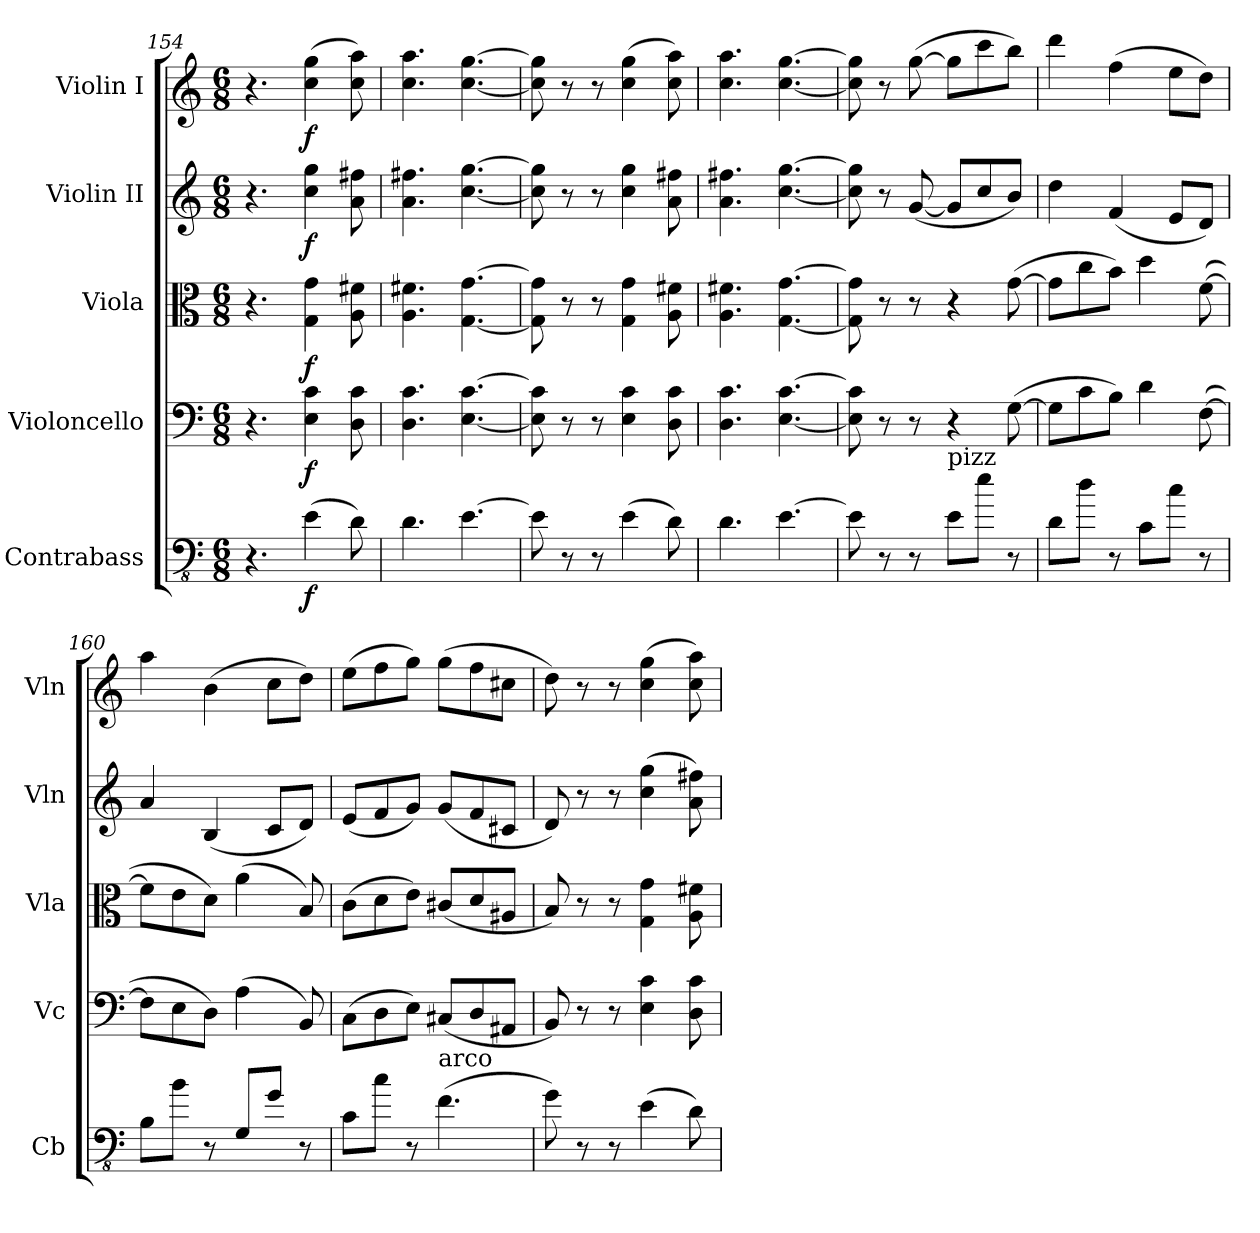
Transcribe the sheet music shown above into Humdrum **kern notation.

**kern	**dynam	**kern	**dynam	**kern	**dynam	**kern	**dynam	**kern	**dynam
*part5	*part5	*part4	*part4	*part3	*part3	*part2	*part2	*part1	*part1
*staff5	*staff5	*staff4	*staff4	*staff3	*staff3	*staff2	*staff2	*staff1	*staff1
*I"Contrabass	*	*I"Violoncello	*	*I"Viola	*	*I"Violin II	*	*I"Violin I	*
*I'Cb	*	*I'Vc	*	*I'Vla	*	*I'Vln	*	*I'Vln	*
*clefFv4	*	*clefF4	*	*clefC3	*	*clefG2	*	*clefG2	*
*ITrd7c12	*	*	*	*	*	*	*	*	*
*k[]	*	*k[]	*	*k[]	*	*k[]	*	*k[]	*
*M6/8	*	*M6/8	*	*M6/8	*	*M6/8	*	*M6/8	*
=154	=154	=154	=154	=154	=154	=154	=154	=154	=154
4.r	.	4.r	.	4.r	.	4.r	.	4.r	.
!	!LO:DY:b	!	!LO:DY:b	!	!LO:DY:b	!	!LO:DY:b	!	!LO:DY:b
(4EE\	f	4E\ 4c\	f	4G\ 4g\	f	4cc\ 4gg\	f	(4cc\ 4gg\	f
8DD\)	.	8D\ 8c\	.	8A\ 8f#X\	.	8a\ 8ff#X\	.	8cc\ 8aa\)	.
=155	=155	=155	=155	=155	=155	=155	=155	=155	=155
4.DD\	.	4.D\ 4.c\	.	4.A\ 4.f#X\	.	4.a\ 4.ff#X\	.	4.cc\ 4.aa\	.
[4.EE\	.	[4.E\ [4.c\	.	[4.G\ [4.g\	.	[4.cc\ [4.gg\	.	[4.cc\ [4.gg\	.
=156	=156	=156	=156	=156	=156	=156	=156	=156	=156
8EE\]	.	8E\] 8c\]	.	8G\] 8g\]	.	8cc\] 8gg\]	.	8cc\] 8gg\]	.
8r	.	8r	.	8r	.	8r	.	8r	.
8r	.	8r	.	8r	.	8r	.	8r	.
(4EE\	.	4E\ 4c\	.	4G\ 4g\	.	4cc\ 4gg\	.	(4cc\ 4gg\	.
8DD\)	.	8D\ 8c\	.	8A\ 8f#X\	.	8a\ 8ff#X\	.	8cc\ 8aa\)	.
=157	=157	=157	=157	=157	=157	=157	=157	=157	=157
4.DD\	.	4.D\ 4.c\	.	4.A\ 4.f#X\	.	4.a\ 4.ff#X\	.	4.cc\ 4.aa\	.
[4.EE\	.	[4.E\ [4.c\	.	[4.G\ [4.g\	.	[4.cc\ [4.gg\	.	[4.cc\ [4.gg\	.
=158	=158	=158	=158	=158	=158	=158	=158	=158	=158
8EE\]	.	8E\] 8c\]	.	8G\] 8g\]	.	8cc\] 8gg\]	.	8cc\] 8gg\]	.
8r	.	8r	.	8r	.	8r	.	8r	.
8r	.	8r	.	8r	.	([8g/	.	([8gg\	.
!LO:TX:a:t=pizz	!	!	!	!	!	!	!	!	!
8EE\L	.	4r	.	4r	.	8g/L]	.	8gg\L]	.
8E\J	.	.	.	.	.	8cc/	.	8ccc\	.
8r	.	([8G\	.	([8g\	.	8b/J)	.	8bb\J)	.
!!LO:PB:g=z
=159	=159	=159	=159	=159	=159	=159	=159	=159	=159
8DD\L	.	8G\L]	.	8g\L]	.	4dd\	.	4ddd\	.
8D\J	.	8c\	.	8cc\	.	.	.	.	.
8r	.	8B\J)	.	8b\J)	.	(4f/	.	(4ff\	.
8CC\L	.	4d\	.	4dd\	.	.	.	.	.
8C\J	.	.	.	.	.	8e/L	.	8ee\L	.
8r	.	([8F\	.	([8f\	.	8d/J)	.	8dd\J)	.
=160	=160	=160	=160	=160	=160	=160	=160	=160	=160
8BBB\L	.	8F\L]	.	8f\L]	.	4a/	.	4aa\	.
8BB\J	.	8E\	.	8e\	.	.	.	.	.
8r	.	8D\J)	.	8d\J)	.	(4B/	.	(4b\	.
8GGG/L	.	(4A\	.	(4a\	.	.	.	.	.
8GG/J	.	.	.	.	.	8c/L	.	8cc\L	.
8r	.	8BB/)	.	8B/)	.	8d/J)	.	8dd\J)	.
=161	=161	=161	=161	=161	=161	=161	=161	=161	=161
8CC\L	.	(8C\L	.	(8c\L	.	(8e/L	.	(8ee\L	.
8C\J	.	8D\	.	8d\	.	8f/	.	8ff\	.
8r	.	8E\J)	.	8e\J)	.	8g/J)	.	8gg\J)	.
!LO:TX:a:t=arco	!	!	!	!	!	!	!	!	!
(4.FF\	.	(8C#X/L	.	(8c#X/L	.	(8g/L	.	(8gg\L	.
.	.	8D/	.	8d/	.	8f/	.	8ff\	.
.	.	8AA#X/J	.	8A#X/J	.	8c#X/J	.	8cc#X\J	.
=162	=162	=162	=162	=162	=162	=162	=162	=162	=162
8GG\)	.	8BB/)	.	8B/)	.	8d/)	.	8dd\)	.
8r	.	8r	.	8r	.	8r	.	8r	.
8r	.	8r	.	8r	.	8r	.	8r	.
(4EE\	.	4E\ 4c\	.	4G\ 4g\	.	(4cc\ 4gg\	.	(4cc\ 4gg\	.
8DD\)	.	8D\ 8c\	.	8A\ 8f#X\	.	8a\ 8ff#X\)	.	8cc\ 8aa\)	.
=	=	=	=	=	=	=	=	=	=
*-	*-	*-	*-	*-	*-	*-	*-	*-	*-
